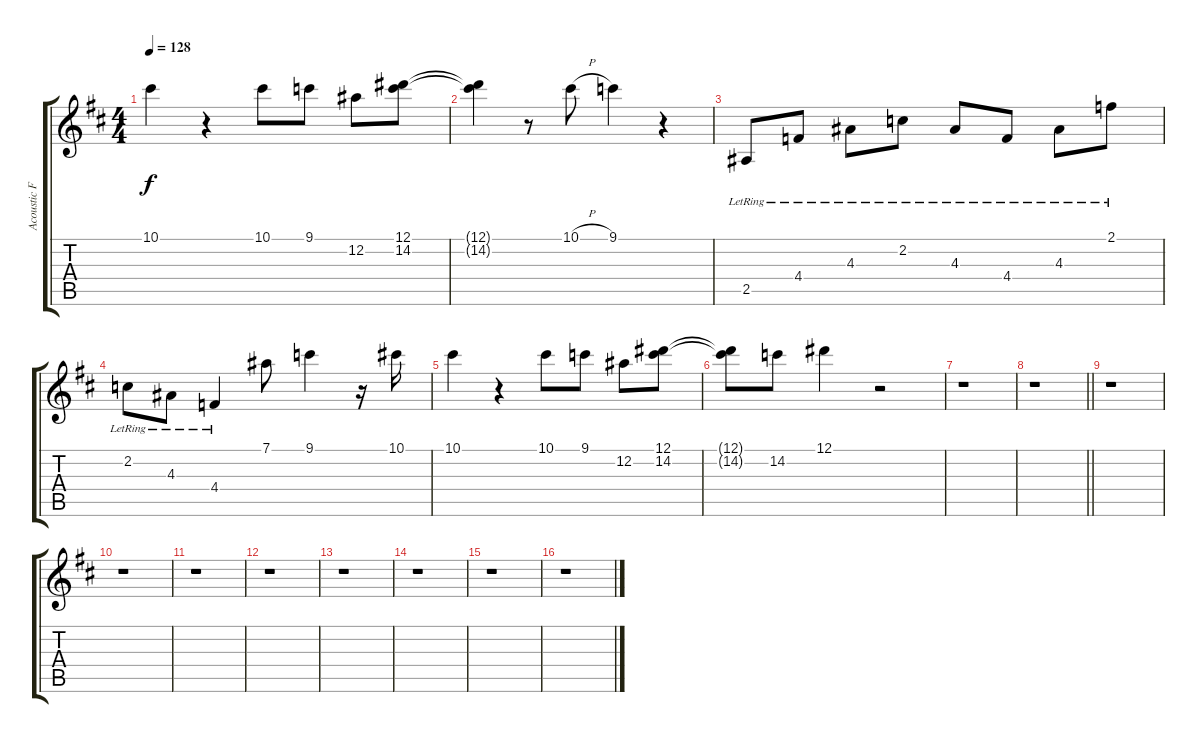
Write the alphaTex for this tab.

\track ("Acoustic Fills" "Acoustic F") {instrument acousticguitarsteel}
\staff {score tabs}
\tuning (Eb4 Bb3 Gb3 Db3 Ab2 Eb2) {hide}
\ts (4 4)
\tempo 128
\clef g2
\ks d
10.1{t}.4{dy f} r.4 10.1.8 9.1.8 12.2.8 (12.1 14.2).8 |
(12.1{t} 14.2{t}).4 r.8 10.1{h}.8 9.1.4 r.4 |
2.5{lr}.8 4.4{lr}.8 4.3{lr}.8 2.2{lr}.8 4.3{lr}.8 4.4{lr}.8 4.3{lr}.8 2.1{lr}.8 |
2.2{lr}.8 4.3{lr}.8 4.4{lr}.4 7.1.8 9.1.4 r.16 10.1.16 |
10.1.4 r.4 10.1.8 9.1.8 12.2.8 (12.1 14.2).8 |
(12.1{t} 14.2{t}).8 14.2.8 12.1.4 r.2 |
r.1 |
\barLineRight lightlight
r.1 |
r.1 |
r.1 |
r.1 |
r.1 |
r.1 |
r.1 |
r.1 |
r.1
